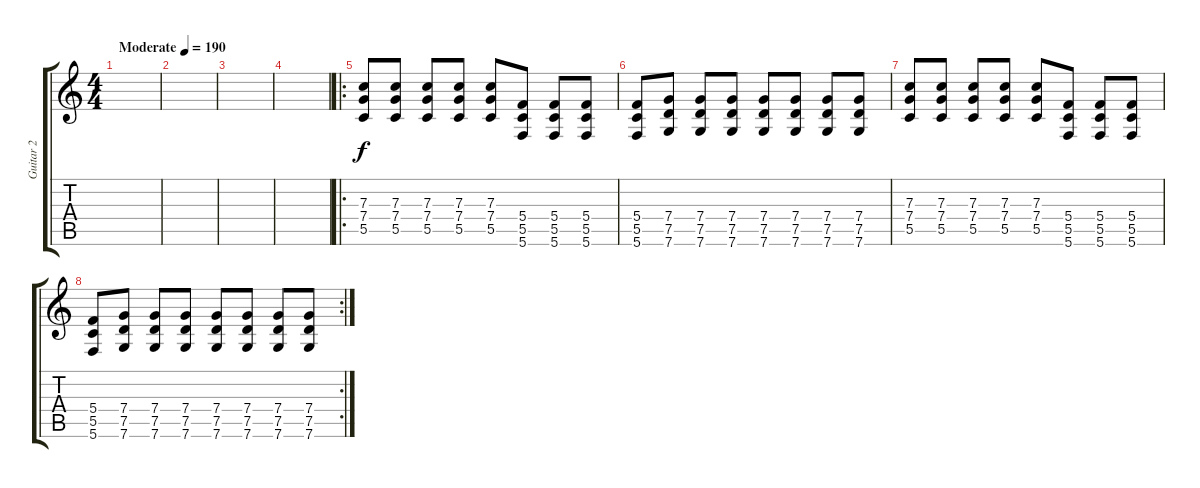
\track ("Guitar 2" "Guitar 2") {instrument distortionguitar}
\staff {score tabs}
\tuning (D4 A3 F3 C3 G2 C2) {hide}
\ts (4 4)
\tempo (190 "Moderate")
\clef g2
\ks c
|
|
|
|
\ro
(7.3 7.4 5.5).8 (7.3 7.4 5.5).8 (7.3 7.4 5.5).8 (7.3 7.4 5.5).8 (7.3 7.4 5.5).8 (5.4 5.5 5.6).8 (5.4 5.5 5.6).8 (5.4 5.5 5.6).8 |
(5.4 5.5 5.6).8 (7.4 7.5 7.6).8 (7.4 7.5 7.6).8 (7.4 7.5 7.6).8 (7.4 7.5 7.6).8 (7.4 7.5 7.6).8 (7.4 7.5 7.6).8 (7.4 7.5 7.6).8 |
(7.3 7.4 5.5).8 (7.3 7.4 5.5).8 (7.3 7.4 5.5).8 (7.3 7.4 5.5).8 (7.3 7.4 5.5).8 (5.4 5.5 5.6).8 (5.4 5.5 5.6).8 (5.4 5.5 5.6).8 |
\rc 2
(5.4 5.5 5.6).8 (7.4 7.5 7.6).8 (7.4 7.5 7.6).8 (7.4 7.5 7.6).8 (7.4 7.5 7.6).8 (7.4 7.5 7.6).8 (7.4 7.5 7.6).8 (7.4 7.5 7.6).8
